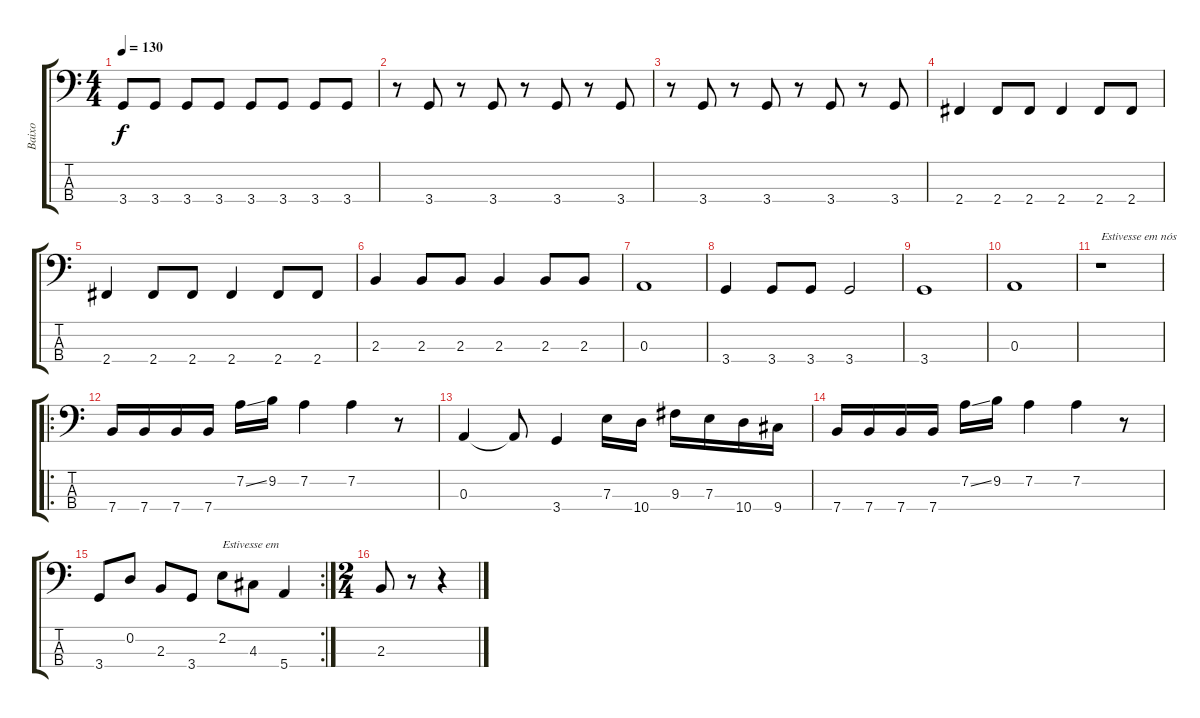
\track ("Baixo" "Baixo") {instrument electricbassfinger}
\staff {score tabs}
\tuning (G2 D2 A1 E1) {hide}
\ts (4 4)
\tempo 130
\clef f4
\ks c
3.4.8{dy f} 3.4.8 3.4.8 3.4.8 3.4.8 3.4.8 3.4.8 3.4.8 |
r.8 3.4.8 r.8 3.4.8 r.8 3.4.8 r.8 3.4.8 |
r.8 3.4.8 r.8 3.4.8 r.8 3.4.8 r.8 3.4.8 |
2.4.4 2.4.8 2.4.8 2.4.4 2.4.8 2.4.8 |
2.4.4 2.4.8 2.4.8 2.4.4 2.4.8 2.4.8 |
2.3.4 2.3.8 2.3.8 2.3.4 2.3.8 2.3.8 |
0.3.1 |
3.4.4 3.4.8 3.4.8 3.4.2 |
3.4.1 |
0.3.1 |
r.1{txt "Estivesse em nós"} |
\ro
7.4.16 7.4.16 7.4.16 7.4.16 7.2{ss}.16 9.2.16 7.2.4 7.2.4 r.8 |
0.3.4 0.3{t}.8 3.4.4 7.3.16 10.4.16 9.3.16 7.3.16 10.4.16 9.4.16 |
7.4.16 7.4.16 7.4.16 7.4.16 7.2{ss}.16 9.2.16 7.2.4 7.2.4 r.8 |
\rc 2
3.4.8 0.2.8 2.3.8 3.4.8 2.2.8{txt "Estivesse em"} 4.3.8 5.4.4 |
\ts (2 4)
2.3.8 r.8 r.4
